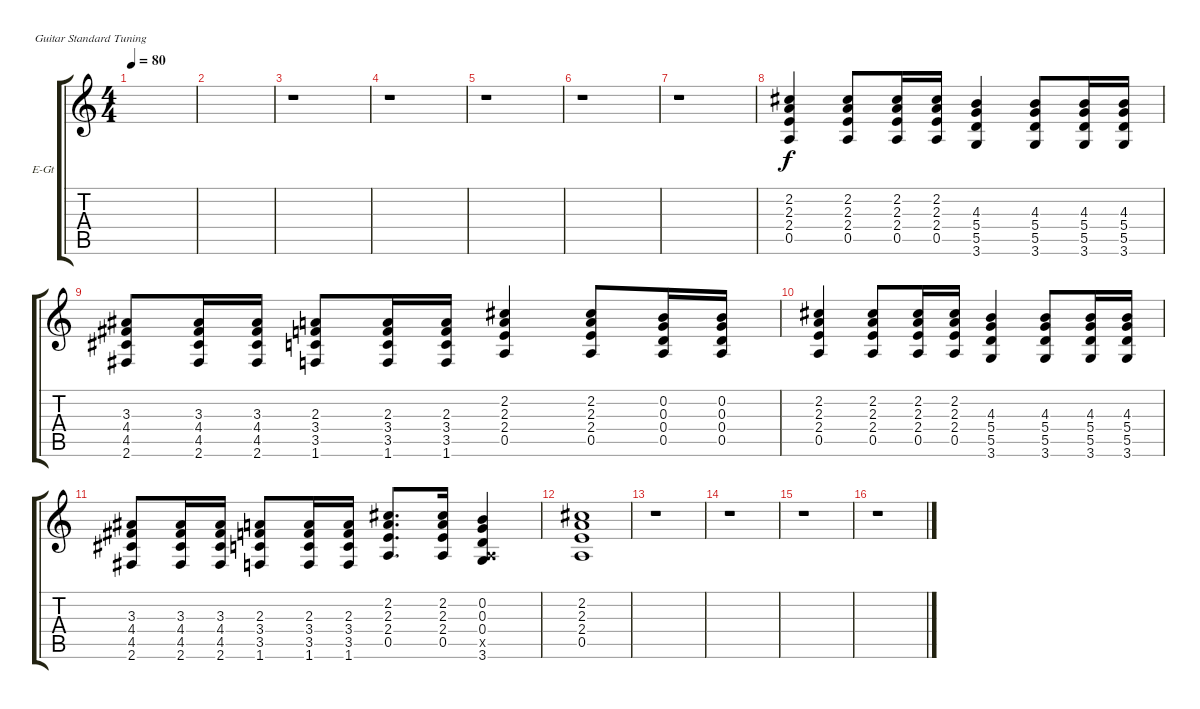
\bracketExtendMode groupsimilarinstruments
\firstSystemTrackNameOrientation horizontal
\otherSystemsTrackNameOrientation horizontal
\track ("Guitar 2" "E-Gt") {instrument overdrivenguitar}
\staff {score tabs}
\tuning (E4 B3 G3 D3 A2 E2)
\ts (4 4)
\tempo 80
\clef g2
\ks c
|
|
r.1 |
r.1 |
r.1 |
r.1 |
r.1 |
(2.2 2.3 2.4 0.5).4 (2.2 2.3 2.4 0.5).8 (2.2 2.3 2.4 0.5).16 (2.2 2.3 2.4 0.5).16 (4.3 5.4 5.5 3.6).4 (4.3 5.4 5.5 3.6).8 (4.3 5.4 5.5 3.6).16 (4.3 5.4 5.5 3.6).16 |
(4.5 2.6 4.4 3.3).8 (4.5 2.6 3.3 4.4).16 (2.6 3.3 4.4 4.5).16 (3.5 1.6 3.4 2.3).8 (3.5 1.6 2.3 3.4).16 (1.6 2.3 3.4 3.5).16 (2.2 2.3 2.4 0.5).4 (2.2 2.3 2.4 0.5).8 (0.2 0.3 0.4 0.5).16 (0.3 0.4 0.2 0.5).16 |
(2.2 2.3 2.4 0.5).4 (2.2 2.3 2.4 0.5).8 (2.2 2.3 2.4 0.5).16 (2.2 2.3 2.4 0.5).16 (4.3 5.4 5.5 3.6).4 (4.3 5.4 5.5 3.6).8 (4.3 5.4 5.5 3.6).16 (3.6 4.3 5.4 5.5).16 |
(4.5 2.6 3.3 4.4).8 (4.5 2.6 3.3 4.4).16 (2.6 3.3 4.4 4.5).16 (3.5 1.6 3.4 2.3).8 (3.5 1.6 2.3 3.4).16 (1.6 2.3 3.4 3.5).16 (2.2 2.3 2.4 0.5).8{d} (2.2 2.3 2.4 0.5).16 (0.2 0.3 0.4 0.5{x} 3.6).4 |
(2.2 2.3 2.4 0.5).1 |
r.1 |
r.1 |
r.1 |
r.1
